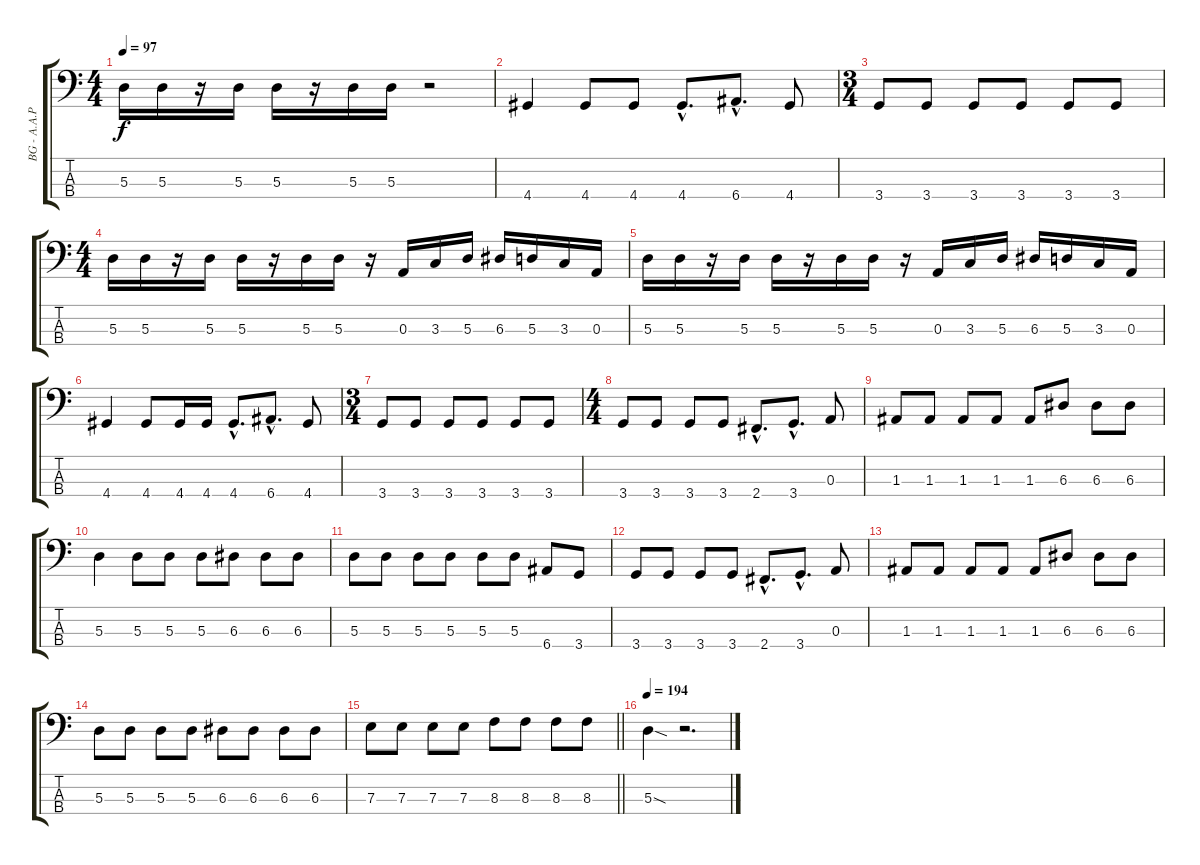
\track ("BG - A.A.Pavlyuchenkoff" "BG - A.A.P") {instrument electricbassfinger}
\staff {score tabs}
\tuning (G2 D2 A1 E1) {hide}
\ts (4 4)
\tempo 97
\clef f4
\ks c
5.3.16{dy f} 5.3.16 r.16 5.3.16 5.3.16 r.16 5.3.16 5.3.16 r.2 |
4.4.4 4.4.8 4.4.8 4.4{hac}.8{d} 6.4{hac}.8{d} 4.4.8 |
\ts (3 4)
3.4.8 3.4.8 3.4.8 3.4.8 3.4.8 3.4.8 |
\ts (4 4)
5.3.16 5.3.16 r.16 5.3.16 5.3.16 r.16 5.3.16 5.3.16 r.16 0.3.16 3.3.16 5.3.16 6.3.16 5.3.16 3.3.16 0.3.16 |
5.3.16 5.3.16 r.16 5.3.16 5.3.16 r.16 5.3.16 5.3.16 r.16 0.3.16 3.3.16 5.3.16 6.3.16 5.3.16 3.3.16 0.3.16 |
4.4.4 4.4.8 4.4.16 4.4.16 4.4{hac}.8{d} 6.4{hac}.8{d} 4.4.8 |
\ts (3 4)
3.4.8 3.4.8 3.4.8 3.4.8 3.4.8 3.4.8 |
\ts (4 4)
3.4.8 3.4.8 3.4.8 3.4.8 2.4{hac}.8{d} 3.4{hac}.8{d} 0.3.8 |
1.3.8 1.3.8 1.3.8 1.3.8 1.3.8 6.3.8 6.3.8 6.3.8 |
5.3.4 5.3.8 5.3.8 5.3.8 6.3.8 6.3.8 6.3.8 |
5.3.8 5.3.8 5.3.8 5.3.8 5.3.8 5.3.8 6.4.8 3.4.8 |
3.4.8 3.4.8 3.4.8 3.4.8 2.4{hac}.8{d} 3.4{hac}.8{d} 0.3.8 |
1.3.8 1.3.8 1.3.8 1.3.8 1.3.8 6.3.8 6.3.8 6.3.8 |
5.3.8 5.3.8 5.3.8 5.3.8 6.3.8 6.3.8 6.3.8 6.3.8 |
\barLineRight lightlight
7.3.8 7.3.8 7.3.8 7.3.8 8.3.8 8.3.8 8.3.8 8.3.8 |
\tempo 194
5.3{sod}.4 r.2{d}
